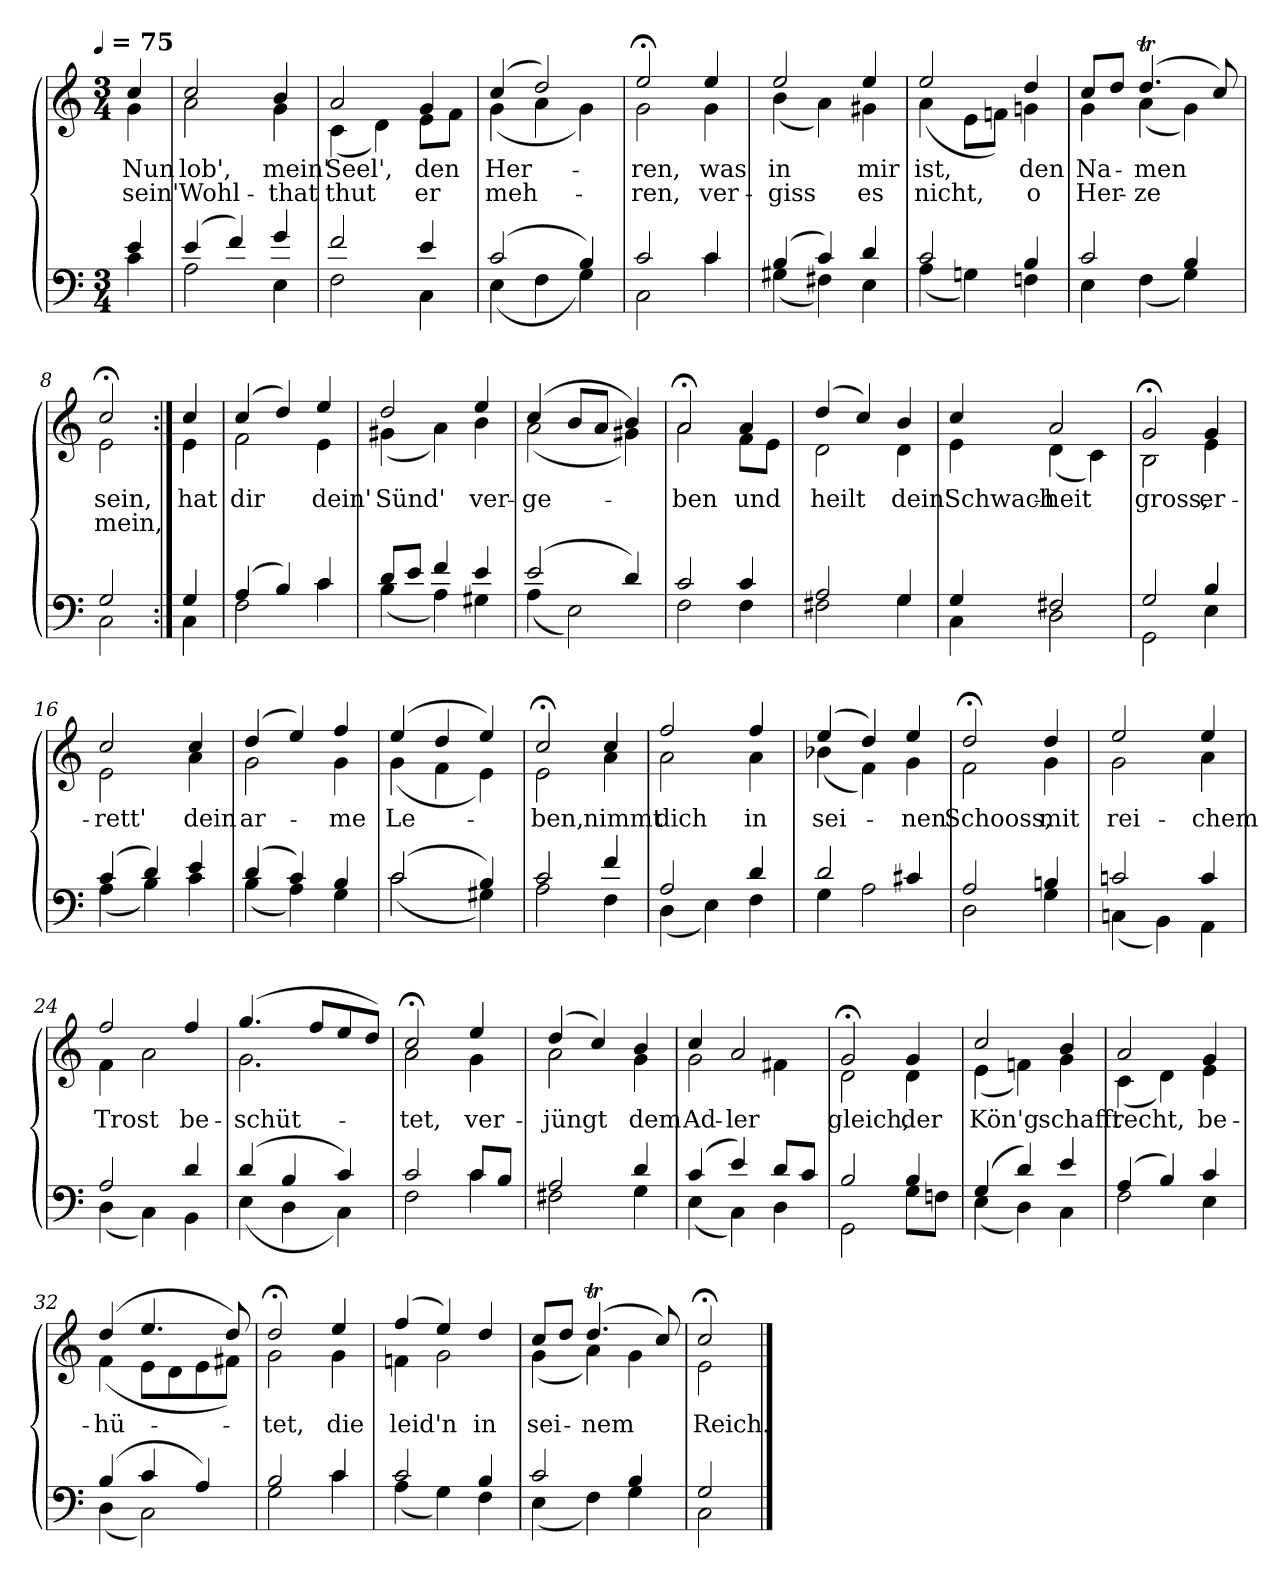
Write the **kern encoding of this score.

**kern	**kern	**text	**text	**dynam
*part1	*part1	*part1	*part1	*part1
*staff2	*staff1	*staff1	*staff1	*staff1/2
*clefF4	*clefG2	*	*	*
!!LO:TX:omd:t=[quarter] = 75
*M3/4	*M3/4	*	*	*
*MM75	*MM75	*	*	*
=	=	=	=	=
*^	*^	*	*	*
4e	4c	4cc	4g	Nun	sein'	.
=1	=1	=1	=1	=1	=1	=1
(4e	2A	2cc	2a	lob',	Wohl-	.
4f)	.	.	.	.	.	.
4g	4E	4b	4g	mein'	-that	.
=2	=2	=2	=2	=2	=2	=2
2f	2F	2a	(4c	Seel',	thut	.
.	.	.	4d)	.	.	.
4e	4C	4g	8eL	den	er	.
.	.	.	8fJ	.	.	.
=3	=3	=3	=3	=3	=3	=3
(2c	(4E	(4cc	(4g	Her-	meh-	.
.	4F	2dd)	4a	.	.	.
4B)	4G)	.	4g)	.	.	.
=4	=4	=4	=4	=4	=4	=4
2c	2C	2ee;<	2g	-ren,	-ren,	.
4c	4c	4ee	4g	was	ver-	.
=5	=5	=5	=5	=5	=5	=5
(4B	(4G#X	2ee	(4b	in	-giss	.
4c)	4F#X)	.	4a)	.	.	.
4d	4E	4ee	4g#X	mir	es	.
=6	=6	=6	=6	=6	=6	=6
2c	(4A	2ee	(4a	ist,	nicht,	.
.	4Gn)	.	8eL	.	.	.
.	.	.	8fnJ)	.	.	.
4B	4Fn	4dd	4gn	den	o	.
=7	=7	=7	=7	=7	=7	=7
2c	4E	8ccL	4g	Na-	Her-	.
.	.	8ddJ	.	.	.	.
.	(4F	(4.ddT	(4a	-men	-ze	.
4B	4G)	.	4g)	.	.	.
.	.	8cc)	.	.	.	.
=8	=8	=8	=8	=8	=8	=8
2G	2C	2cc;<	2e	sein,	mein,	.
!!LO:LB:g=z	!!
=:|!	=:|!	=:|!	=:|!	=:|!	=:|!	=:|!
4G	4C	4cc	4e	hat	.	.
=9	=9	=9	=9	=9	=9	=9
(4A	2F	(4cc	2f	dir	.	.
4B)	.	4dd)	.	.	.	.
4c	4c	4ee	4e	dein'	.	.
=10	=10	=10	=10	=10	=10	=10
8dL	(4B	2dd	(4g#X	Sünd'	.	.
8eJ	.	.	.	.	.	.
4f	4A)	.	4a)	.	.	.
4e	4G#X	4ee	4b	ver-	.	.
=11	=11	=11	=11	=11	=11	=11
(2e	(4A	(4cc	(2a	-ge-	.	.
.	2E)	8bL	.	.	.	.
.	.	8aJ	.	.	.	.
4d)	.	4b)	4g#X)	.	.	.
=12	=12	=12	=12	=12	=12	=12
2c	2F	2a;<	2a	-ben	.	.
4c	4F	4a	8fL	und	.	.
.	.	.	8eJ	.	.	.
=13	=13	=13	=13	=13	=13	=13
2A	2F#X	(4dd	2d	heilt	.	.
.	.	4cc)	.	.	.	.
4G	4G	4b	4d	dein'	.	.
=14	=14	=14	=14	=14	=14	=14
4G	4C	4cc	4e	Schwach-	.	.
2F#X	2D	2a	(4d	heit	.	.
.	.	.	4c)	.	.	.
!!LO:LB:g=z	!!
=15	=15	=15	=15	=15	=15	=15
2G	2GG	2g;<	2B	gross,	.	.
4B	4E	4g	4e	er-	.	.
=16	=16	=16	=16	=16	=16	=16
(4c	(4A	2cc	2e	-rett'	.	.
4d)	4B)	.	.	.	.	.
4e	4c	4cc	4a	dein	.	.
=17	=17	=17	=17	=17	=17	=17
(4d	(4B	(4dd	2g	ar-	.	.
4c)	4A)	4ee)	.	.	.	.
4B	4G	4ff	4g	-me	.	.
=18	=18	=18	=18	=18	=18	=18
(2c	(2c	(4ee	(4g	Le-	.	.
.	.	4dd	4f	.	.	.
4B)	4G#X)	4ee)	4e)	.	.	.
=19	=19	=19	=19	=19	=19	=19
2c	2A	2cc;<	2e	-ben,	.	.
4f	4F	4cc	4a	nimmt	.	.
=20	=20	=20	=20	=20	=20	=20
2A	(4D	2ff	2a	dich	.	.
.	4E)	.	.	.	.	.
4d	4F	4ff	4a	in	.	.
=21	=21	=21	=21	=21	=21	=21
2d	4G	(4ee	(4b-X	sei-	.	.
.	2A	4dd)	4f)	.	.	.
4c#X	.	4ee	4g	-nen	.	.
!!LO:LB:g=z	!!
=22	=22	=22	=22	=22	=22	=22
2A	2D	2dd;<	2f	Schooss,	.	.
4Bn	4G	4dd	4g	mit	.	.
=23	=23	=23	=23	=23	=23	=23
2cn	(4Cn	2ee	2g	rei-	.	.
.	4BB)	.	.	.	.	.
4c	4AA	4ee	4a	-chem	.	.
=24	=24	=24	=24	=24	=24	=24
2A	(4D	2ff	4f	Trost	.	.
.	4C)	.	2a	.	.	.
4d	4BB	4ff	.	be-	.	.
=25	=25	=25	=25	=25	=25	=25
(4d	(4E	(4.gg	2.g	-schüt-	.	.
4B	4D	.	.	.	.	.
.	.	8ffL	.	.	.	.
4c)	4C)	8ee	.	.	.	.
.	.	8ddJ)	.	.	.	.
=26	=26	=26	=26	=26	=26	=26
2c	2F	2cc;<	2a	-tet,	.	.
8cL	4c	4ee	4g	ver-	.	.
8BJ	.	.	.	.	.	.
=27	=27	=27	=27	=27	=27	=27
2A	2F#X	(4dd	2a	-jüngt	.	.
.	.	4cc)	.	.	.	.
4d	4G	4b	4g	dem	.	.
=28	=28	=28	=28	=28	=28	=28
(4c	(4E	4cc	2g	Ad-	.	.
4e)	4C)	2a	.	-ler	.	.
8dL	4D	.	4f#X	.	.	.
8cJ	.	.	.	.	.	.
!!LO:LB:g=z	!!
=29	=29	=29	=29	=29	=29	=29
2B	2GG	2g;<	2d	gleich,	.	.
4B	8GL	4g	4d	der	.	.
.	8FnJ	.	.	.	.	.
=30	=30	=30	=30	=30	=30	=30
(4G	(4E	2cc	(4e	Kön'g	.	.
4d)	4D)	.	4fn)	.	.	.
4e	4C	4b	4g	schafft	.	.
=31	=31	=31	=31	=31	=31	=31
(4A	2F	2a	(4c	recht,	.	.
4B)	.	.	4d)	.	.	.
4c	4E	4g	4e	be-	.	♩ = 73.7
=32	=32	=32	=32	=32	=32	=32
(4B	(4D	(4dd	(4f	-hü-	.	.
4c	2C)	4.ee	8eL	.	.	.
.	.	.	8d	.	.	.
4A)	.	.	8e	.	.	.
.	.	8dd)	8f#XJ)	.	.	.
=33	=33	=33	=33	=33	=33	=33
2B	2G	2dd;<	2g	-tet,	.	.
4c	4c	4ee	4g	die	.	♩ = 73
=34	=34	=34	=34	=34	=34	=34
2c	(4A	(4ff	4fn	leid'n	.	.
.	4G)	4ee)	2g	.	.	.
4B	4F	4dd	.	in	.	♩ = 71
=35	=35	=35	=35	=35	=35	=35
*	*	*MM70	*	*	*	*
2c	(4E	8ccL	(4g	sei-	.	.
.	.	8ddJ	.	.	.	.
.	4F)	(4.ddT	4a)	-nem	.	.
4B	4G	.	4g	.	.	.
.	.	8cc)	.	.	.	.
=36	=36	=36	=36	=36	=36	=36
2G	2C	2cc;<	2e	Reich.	.	.
*v	*v	*	*	*	*	*
*	*v	*v	*	*	*
==	==	==	==	==
*-	*-	*-	*-	*-
